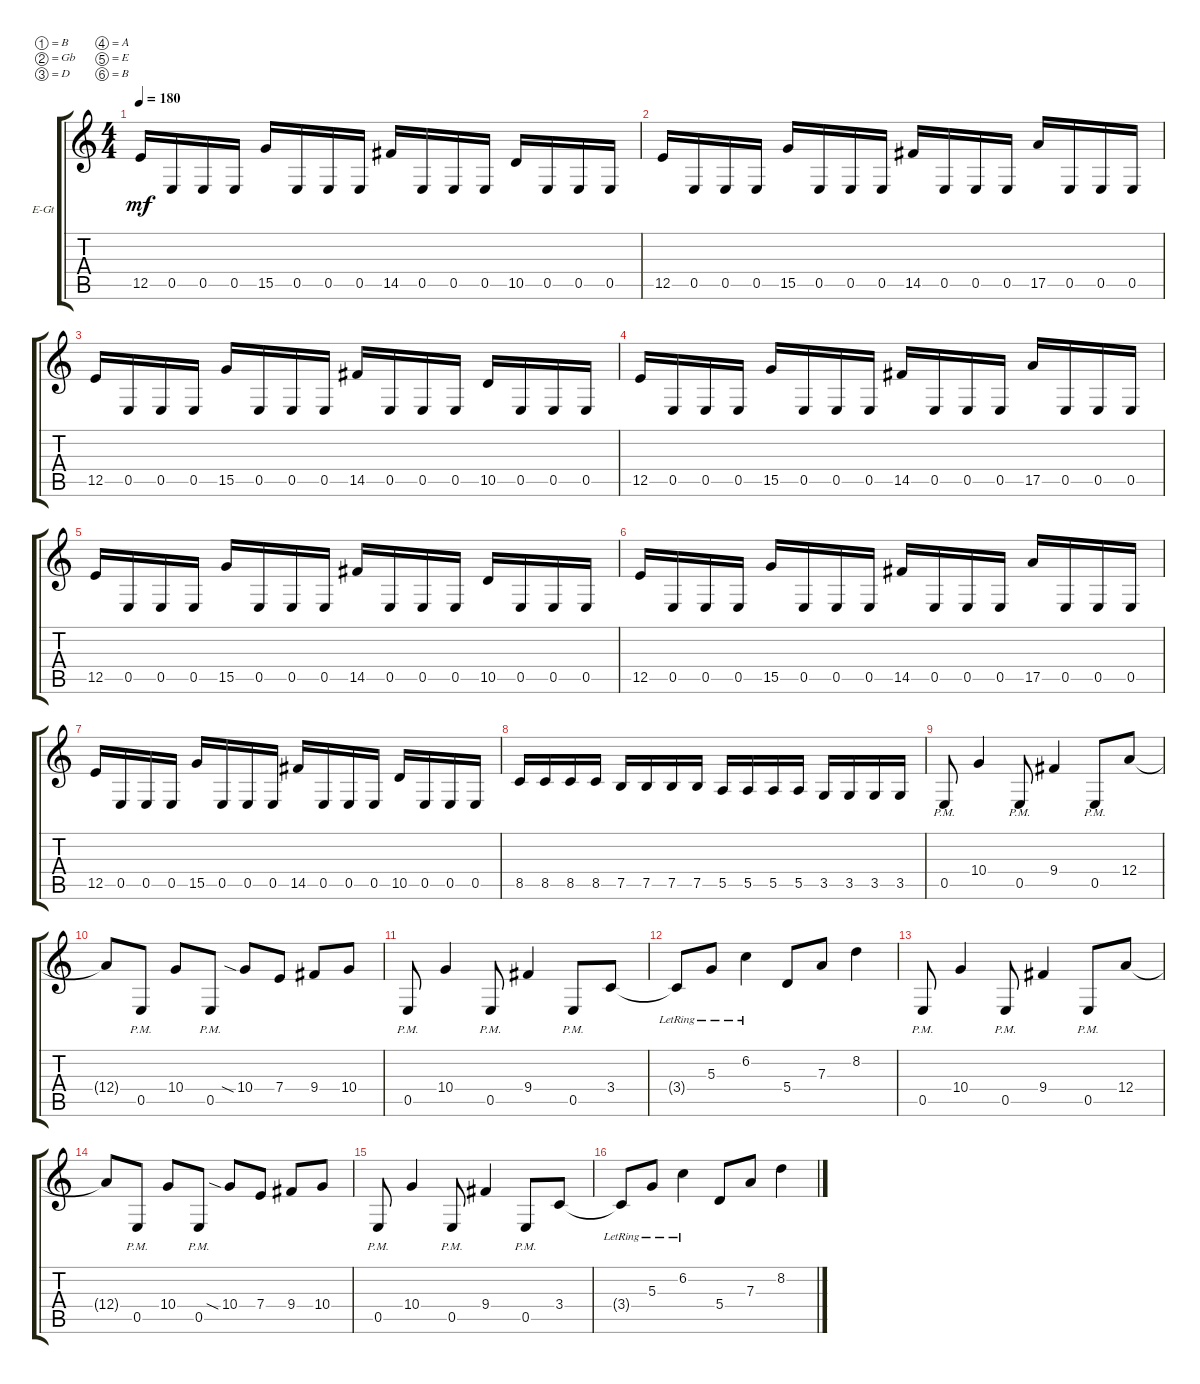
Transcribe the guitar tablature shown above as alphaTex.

\bracketExtendMode groupsimilarinstruments
\firstSystemTrackNameOrientation horizontal
\otherSystemsTrackNameOrientation horizontal
\track ("Electric Guitar 1" "E-Gt") {instrument distortionguitar}
\staff {score tabs}
\tuning (B3 Gb3 D3 A2 E2 B1)
\ts (4 4)
\tempo 180
\clef g2
\ks c
12.5.16{dy mf} 0.5.16 0.5.16 0.5.16 15.5.16 0.5.16 0.5.16 0.5.16 14.5.16 0.5.16 0.5.16 0.5.16 10.5.16 0.5.16 0.5.16 0.5.16 |
12.5.16 0.5.16 0.5.16 0.5.16 15.5.16 0.5.16 0.5.16 0.5.16 14.5.16 0.5.16 0.5.16 0.5.16 17.5.16 0.5.16 0.5.16 0.5.16 |
12.5.16 0.5.16 0.5.16 0.5.16 15.5.16 0.5.16 0.5.16 0.5.16 14.5.16 0.5.16 0.5.16 0.5.16 10.5.16 0.5.16 0.5.16 0.5.16 |
12.5.16 0.5.16 0.5.16 0.5.16 15.5.16 0.5.16 0.5.16 0.5.16 14.5.16 0.5.16 0.5.16 0.5.16 17.5.16 0.5.16 0.5.16 0.5.16 |
12.5.16 0.5.16 0.5.16 0.5.16 15.5.16 0.5.16 0.5.16 0.5.16 14.5.16 0.5.16 0.5.16 0.5.16 10.5.16 0.5.16 0.5.16 0.5.16 |
12.5.16 0.5.16 0.5.16 0.5.16 15.5.16 0.5.16 0.5.16 0.5.16 14.5.16 0.5.16 0.5.16 0.5.16 17.5.16 0.5.16 0.5.16 0.5.16 |
12.5.16 0.5.16 0.5.16 0.5.16 15.5.16 0.5.16 0.5.16 0.5.16 14.5.16 0.5.16 0.5.16 0.5.16 10.5.16 0.5.16 0.5.16 0.5.16 |
8.5.16 8.5.16 8.5.16 8.5.16 7.5.16 7.5.16 7.5.16 7.5.16 5.5.16 5.5.16 5.5.16 5.5.16 3.5.16 3.5.16 3.5.16 3.5.16 |
0.5{pm}.8 10.4.4 0.5{pm}.8 9.4.4 0.5{pm}.8 12.4.8 |
12.4{t}.8 0.5{pm}.8 10.4.8 0.5{pm}.8 10.4{sia}.8 7.4.8 9.4.8 10.4.8 |
0.5{pm}.8 10.4.4 0.5{pm}.8 9.4.4 0.5{pm}.8 3.4.8 |
3.4{lr t}.8 5.3{lr}.8 6.2{lr}.4 5.4.8 7.3.8 8.2.4 |
0.5{pm}.8 10.4.4 0.5{pm}.8 9.4.4 0.5{pm}.8 12.4.8 |
12.4{t}.8 0.5{pm}.8 10.4.8 0.5{pm}.8 10.4{sia}.8 7.4.8 9.4.8 10.4.8 |
0.5{pm}.8 10.4.4 0.5{pm}.8 9.4.4 0.5{pm}.8 3.4.8 |
3.4{lr t}.8 5.3{lr}.8 6.2{lr}.4 5.4.8 7.3.8 8.2.4
